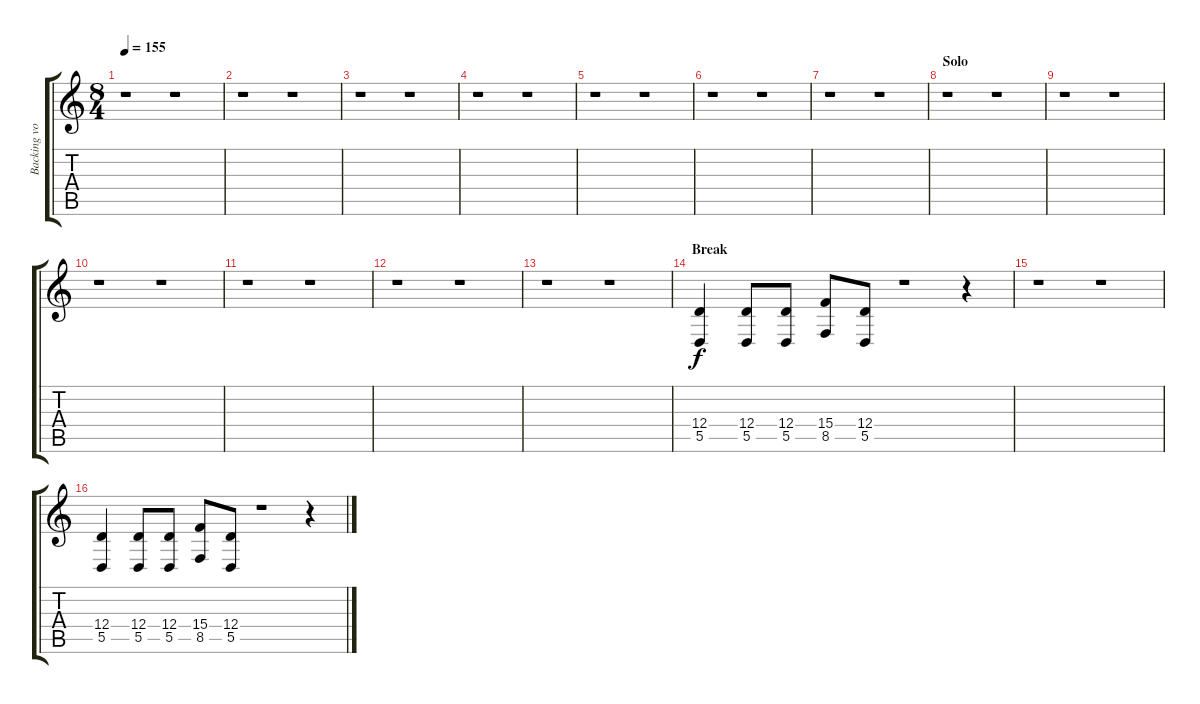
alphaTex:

\track ("Backing vox" "Backing vo") {instrument violin}
\staff {score tabs}
\tuning (E4 B3 G3 D3 A2 E2) {hide}
\ts (8 4)
\tempo 155
\clef g2
\ks c
r.1{dy f} r.1 |
r.1 r.1 |
r.1 r.1 |
r.1 r.1 |
r.1 r.1 |
r.1 r.1 |
r.1 r.1 |
\section ("" "Solo")
r.1 r.1 |
r.1 r.1 |
r.1 r.1 |
r.1 r.1 |
r.1 r.1 |
r.1 r.1 |
\section ("" "Break")
(12.4 5.5).4 (12.4 5.5).8 (12.4 5.5).8 (15.4 8.5).8 (12.4 5.5).8 r.1 r.4 |
r.1 r.1 |
(12.4 5.5).4 (12.4 5.5).8 (12.4 5.5).8 (15.4 8.5).8 (12.4 5.5).8 r.1 r.4
